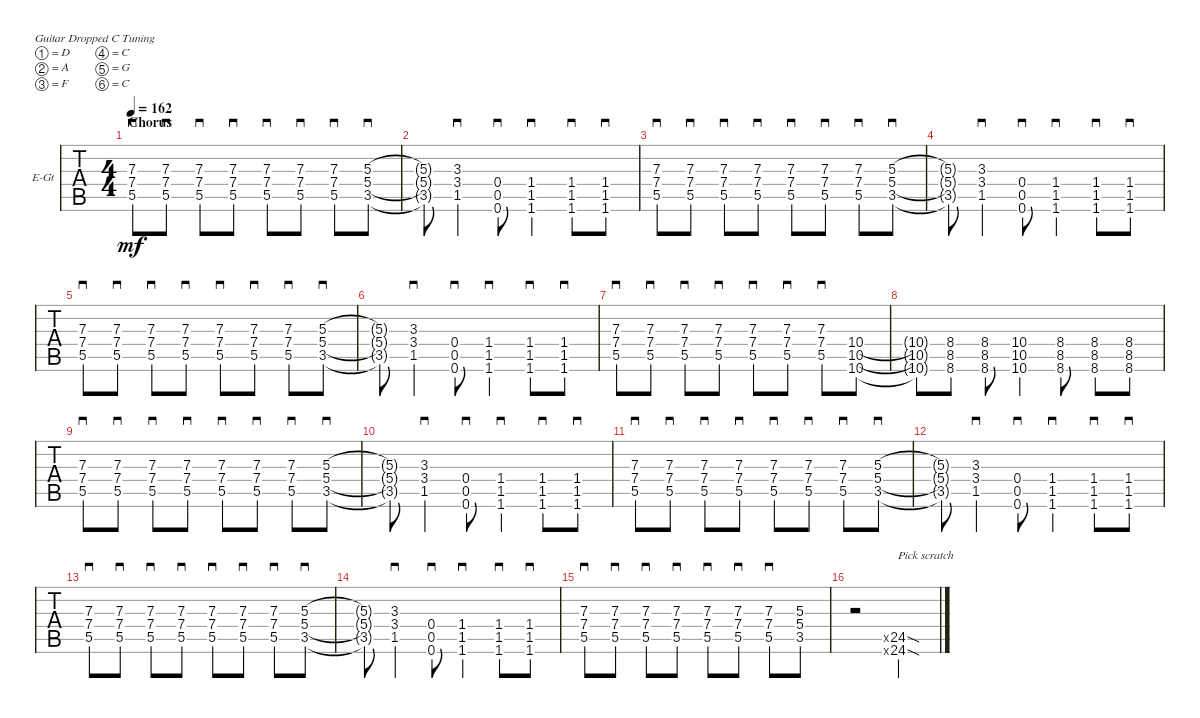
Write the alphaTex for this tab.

\bracketExtendMode groupsimilarinstruments
\firstSystemTrackNameOrientation horizontal
\otherSystemsTrackNameOrientation horizontal
\track ("Electric Guitar 1" "E-Gt") {instrument distortionguitar}
\staff {tabs}
\tuning (D4 A3 F3 C3 G2 C2)
\ts (4 4)
\section ("" "Chorus")
\tempo 162
\clef g2
\ks c
(5.5 7.4 7.3).8{sd dy mf} (5.5 7.4 7.3).8{sd} (5.5 7.4 7.3).8{sd} (5.5 7.4 7.3).8{sd} (5.5 7.4 7.3).8{sd} (5.5 7.4 7.3).8{sd} (5.5 7.4 7.3).8{sd} (3.5 5.4 5.3).8{sd} |
(3.5{t} 5.4{t} 5.3{t}).8 (1.5 3.4 3.3).4{sd} (0.6 0.5 0.4).8{sd} (1.6 1.5 1.4).4{sd} (1.6 1.5 1.4).8{sd} (1.4 1.5 1.6).8{sd} |
(5.5 7.4 7.3).8{sd} (5.5 7.4 7.3).8{sd} (5.5 7.4 7.3).8{sd} (5.5 7.4 7.3).8{sd} (5.5 7.4 7.3).8{sd} (5.5 7.4 7.3).8{sd} (5.5 7.4 7.3).8{sd} (3.5 5.4 5.3).8{sd} |
(3.5{t} 5.4{t} 5.3{t}).8 (1.5 3.4 3.3).4{sd} (0.6 0.5 0.4).8{sd} (1.6 1.5 1.4).4{sd} (1.6 1.5 1.4).8{sd} (1.4 1.5 1.6).8{sd} |
(5.5 7.4 7.3).8{sd} (5.5 7.4 7.3).8{sd} (5.5 7.4 7.3).8{sd} (5.5 7.4 7.3).8{sd} (5.5 7.4 7.3).8{sd} (5.5 7.4 7.3).8{sd} (5.5 7.4 7.3).8{sd} (3.5 5.4 5.3).8{sd} |
(3.5{t} 5.4{t} 5.3{t}).8 (1.5 3.4 3.3).4{sd} (0.6 0.5 0.4).8{sd} (1.6 1.5 1.4).4{sd} (1.6 1.5 1.4).8{sd} (1.4 1.5 1.6).8{sd} |
(5.5 7.4 7.3).8{sd} (5.5 7.4 7.3).8{sd} (5.5 7.4 7.3).8{sd} (5.5 7.4 7.3).8{sd} (5.5 7.4 7.3).8{sd} (5.5 7.4 7.3).8{sd} (5.5 7.4 7.3).8{sd} (10.5 10.6 10.4).8 |
(10.4{t} 10.5{t} 10.6{t}).8 (8.6 8.5 8.4).8 (8.4 8.5 8.6).8 (10.6 10.5 10.4).4 (8.5 8.6 8.4).8 (8.5 8.6 8.4).8 (8.5 8.6 8.4).8 |
(5.5 7.4 7.3).8{sd} (5.5 7.4 7.3).8{sd} (5.5 7.4 7.3).8{sd} (5.5 7.4 7.3).8{sd} (5.5 7.4 7.3).8{sd} (5.5 7.4 7.3).8{sd} (5.5 7.4 7.3).8{sd} (3.5 5.4 5.3).8{sd} |
(3.5{t} 5.4{t} 5.3{t}).8 (1.5 3.4 3.3).4{sd} (0.6 0.5 0.4).8{sd} (1.6 1.5 1.4).4{sd} (1.6 1.5 1.4).8{sd} (1.4 1.5 1.6).8{sd} |
(5.5 7.4 7.3).8{sd} (5.5 7.4 7.3).8{sd} (5.5 7.4 7.3).8{sd} (5.5 7.4 7.3).8{sd} (5.5 7.4 7.3).8{sd} (5.5 7.4 7.3).8{sd} (5.5 7.4 7.3).8{sd} (3.5 5.4 5.3).8{sd} |
(3.5{t} 5.4{t} 5.3{t}).8 (1.5 3.4 3.3).4{sd} (0.6 0.5 0.4).8{sd} (1.6 1.5 1.4).4{sd} (1.6 1.5 1.4).8{sd} (1.4 1.5 1.6).8{sd} |
(5.5 7.4 7.3).8{sd} (5.5 7.4 7.3).8{sd} (5.5 7.4 7.3).8{sd} (5.5 7.4 7.3).8{sd} (5.5 7.4 7.3).8{sd} (5.5 7.4 7.3).8{sd} (5.5 7.4 7.3).8{sd} (3.5 5.4 5.3).8{sd} |
(3.5{t} 5.4{t} 5.3{t}).8 (1.5 3.4 3.3).4{sd} (0.6 0.5 0.4).8{sd} (1.6 1.5 1.4).4{sd} (1.6 1.5 1.4).8{sd} (1.4 1.5 1.6).8{sd} |
(5.5 7.4 7.3).8{sd} (5.5 7.4 7.3).8{sd} (5.5 7.4 7.3).8{sd} (5.5 7.4 7.3).8{sd} (5.5 7.4 7.3).8{sd} (5.5 7.4 7.3).8{sd} (5.5 7.4 7.3).8{sd} (5.3 3.5 5.4).8 |
r.2 (0.6{x} 0.5{x}).8{gr} (24.6{sod} 24.5{sod}).2{txt "Pick scratch"}
